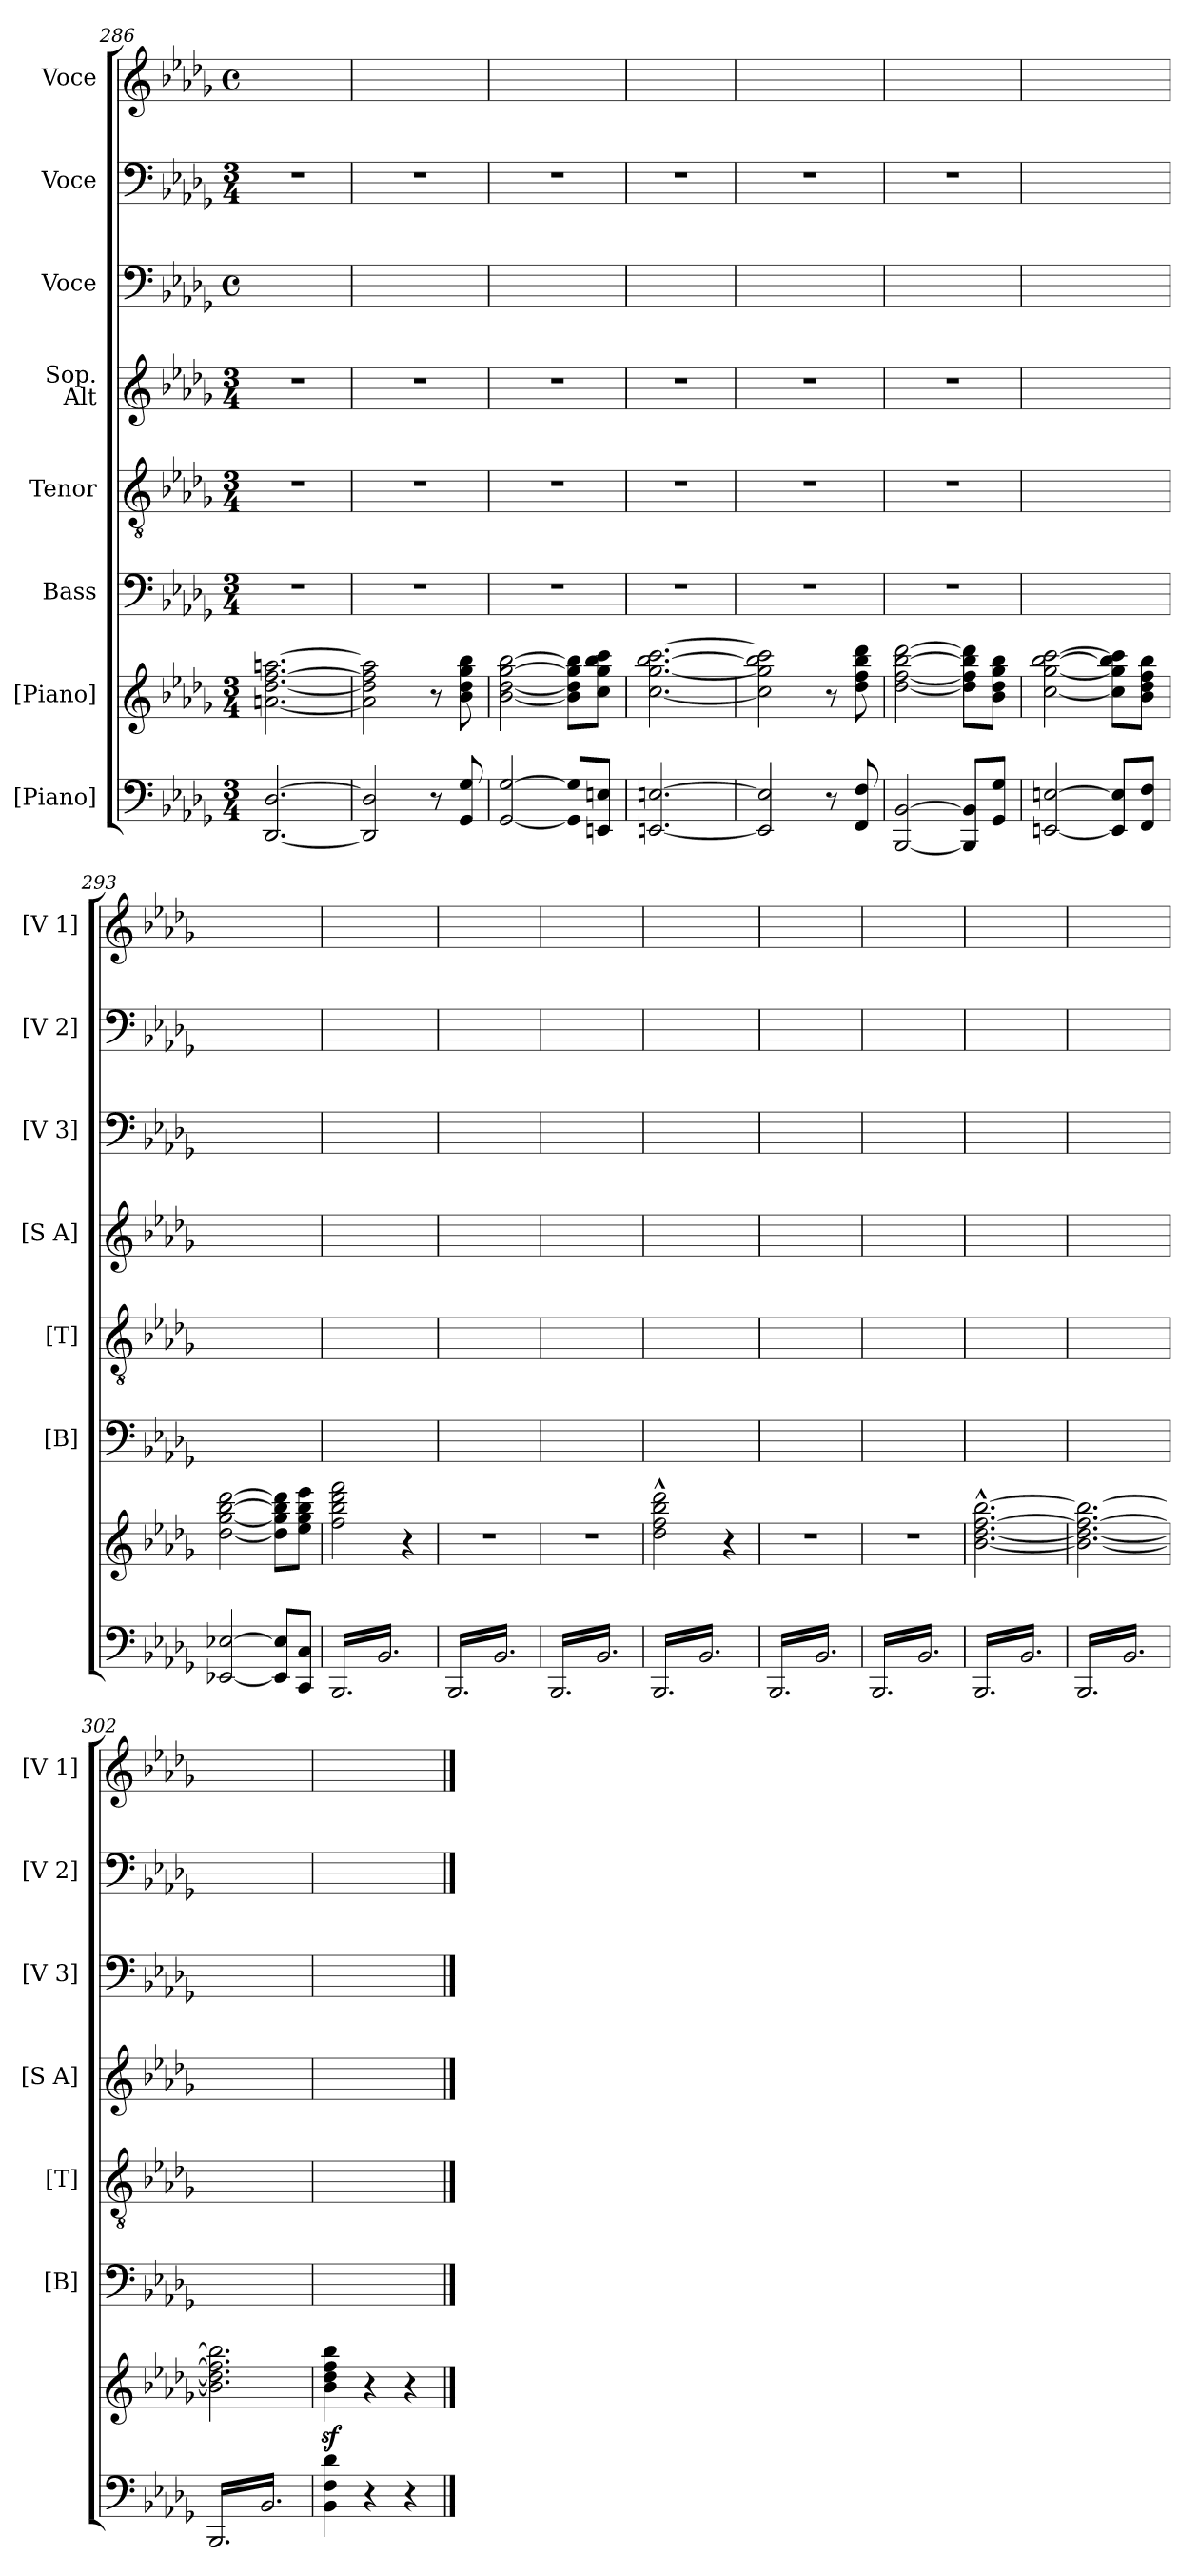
**kern	**kern	**kern	**kern	**kern	**kern	**kern	**kern
*part8	*part7	*part6	*part5	*part4	*part3	*part2	*part1
*staff8	*staff7	*staff6	*staff5	*staff4	*staff3	*staff2	*staff1
*I"[Piano]	*I"[Piano]	*I"Bass	*I"Tenor	*I"Sop.\nAlt	*I"Voce	*I"Voce	*I"Voce
*	*	*I'[B]	*I'[T]	*I'[S A]	*I'[V 3]	*I'[V 2]	*I'[V 1]
*clefF4	*clefG2	*clefF4	*clefGv2	*clefG2	*clefF4	*clefF4	*clefG2
*k[b-e-a-d-g-]	*k[b-e-a-d-g-]	*k[b-e-a-d-g-]	*k[b-e-a-d-g-]	*k[b-e-a-d-g-]	*k[b-e-a-d-g-]	*k[b-e-a-d-g-]	*k[b-e-a-d-g-]
*M3/4	*M3/4	*M3/4	*M3/4	*M3/4	*M4/4	*M3/4	*M4/4
*	*	*	*	*	*met(c)	*	*met(c)
=286	=286	=286	=286	=286	=286	=286	=286
[2.DD-/ [2.D-/	[2.an\ [2.dd-\ [2.ff\ [2.aan\	2.r	2.r	2.r	2.r	2.r	2.r
=287	=287	=287	=287	=287	=287	=287	=287
2DD-]/ 2D-]/	2a]\ 2dd-]\ 2ff]\ 2aa]\	2.r	2.r	2.r	2.r	2.r	2.r
8r	8r	.	.	.	.	.	.
8GG-/ 8G-/	8b-\ 8dd-\ 8gg-\ 8bb-\	.	.	.	.	.	.
=288	=288	=288	=288	=288	=288	=288	=288
[2GG-/ [2G-/	[2b-\ [2dd-\ [2gg-\ [2bb-\	2.r	2.r	2.r	2.r	2.r	2.r
8GG-]/ 8G-]/L	8b-]\ 8dd-]\ 8gg-]\ 8bb-]\L	.	.	.	.	.	.
8EEn/ 8En/J	8cc\ 8gg-\ 8bb-\ 8ccc\J	.	.	.	.	.	.
=289	=289	=289	=289	=289	=289	=289	=289
[2.EEn/ [2.En/	[2.cc\ [2.gg-\ [2.bb-\ [2.ccc\	2.r	2.r	2.r	2.r	2.r	2.r
=290	=290	=290	=290	=290	=290	=290	=290
2EE]/ 2E]/	2cc]\ 2gg-]\ 2bb-]\ 2ccc]\	2.r	2.r	2.r	2.r	2.r	2.r
8r	8r	.	.	.	.	.	.
8FF/ 8F/	8dd-\ 8ff\ 8bb-\ 8ddd-\	.	.	.	.	.	.
=291	=291	=291	=291	=291	=291	=291	=291
[2BBB-/ [2BB-/	[2dd-\ [2ff\ [2bb-\ [2ddd-\	2.r	2.r	2.r	2.r	2.r	2.r
8BBB-]/ 8BB-]/L	8dd-]\ 8ff]\ 8bb-]\ 8ddd-]\L	.	.	.	.	.	.
8GG-/ 8G-/J	8b-\ 8dd-\ 8gg-\ 8bb-\J	.	.	.	.	.	.
=292	=292	=292	=292	=292	=292	=292	=292
[2EEn/ [2En/	[2cc\ [2gg-\ [2bb-\ [2ccc\	2.ryy	2.ryy	2.ryy	2.ryy	2.ryy	2.ryy
8EE]/ 8E]/L	8cc]\ 8gg-]\ 8bb-]\ 8ccc]\L	.	.	.	.	.	.
8FF/ 8F/J	8b-\ 8dd-\ 8ff\ 8bb-\J	.	.	.	.	.	.
=293	=293	=293	=293	=293	=293	=293	=293
[2EE-X/ [2E-X/	[2dd-\ [2gg-\ [2bb-\ [2ddd-\	2.ryy	2.ryy	2.ryy	2.ryy	2.ryy	2.ryy
8EE-]/ 8E-]/L	8dd-]\ 8gg-]\ 8bb-]\ 8ddd-]\L	.	.	.	.	.	.
8CC/ 8C/J	8ee-\ 8gg-\ 8bb-\ 8eee-\J	.	.	.	.	.	.
=294	=294	=294	=294	=294	=294	=294	=294
*tremolo	*	*	*	*	*	*	*
16BBB-/LL	2ff\ 2bb-\ 2ddd-\ 2fff\	2.ryy	2.ryy	2.ryy	2.ryy	2.ryy	2.ryy
16BB-/	.	.	.	.	.	.	.
16BBB-/	.	.	.	.	.	.	.
16BB-/	.	.	.	.	.	.	.
16BBB-/	.	.	.	.	.	.	.
16BB-/	.	.	.	.	.	.	.
16BBB-/	.	.	.	.	.	.	.
16BB-/	.	.	.	.	.	.	.
16BBB-/	4r	.	.	.	.	.	.
16BB-/	.	.	.	.	.	.	.
16BBB-/	.	.	.	.	.	.	.
16BB-/JJ	.	.	.	.	.	.	.
=295	=295	=295	=295	=295	=295	=295	=295
16BBB-/LL	2.r	2.ryy	2.ryy	2.ryy	2.ryy	2.ryy	2.ryy
16BB-/	.	.	.	.	.	.	.
16BBB-/	.	.	.	.	.	.	.
16BB-/	.	.	.	.	.	.	.
16BBB-/	.	.	.	.	.	.	.
16BB-/	.	.	.	.	.	.	.
16BBB-/	.	.	.	.	.	.	.
16BB-/	.	.	.	.	.	.	.
16BBB-/	.	.	.	.	.	.	.
16BB-/	.	.	.	.	.	.	.
16BBB-/	.	.	.	.	.	.	.
16BB-/JJ	.	.	.	.	.	.	.
=296	=296	=296	=296	=296	=296	=296	=296
16BBB-/LL	2.r	2.ryy	2.ryy	2.ryy	2.ryy	2.ryy	2.ryy
16BB-/	.	.	.	.	.	.	.
16BBB-/	.	.	.	.	.	.	.
16BB-/	.	.	.	.	.	.	.
16BBB-/	.	.	.	.	.	.	.
16BB-/	.	.	.	.	.	.	.
16BBB-/	.	.	.	.	.	.	.
16BB-/	.	.	.	.	.	.	.
16BBB-/	.	.	.	.	.	.	.
16BB-/	.	.	.	.	.	.	.
16BBB-/	.	.	.	.	.	.	.
16BB-/JJ	.	.	.	.	.	.	.
=297	=297	=297	=297	=297	=297	=297	=297
16BBB-/LL	2dd-^^\ 2ff^^\ 2bb-^^\ 2ddd-^^\	2.ryy	2.ryy	2.ryy	2.ryy	2.ryy	2.ryy
16BB-/	.	.	.	.	.	.	.
16BBB-/	.	.	.	.	.	.	.
16BB-/	.	.	.	.	.	.	.
16BBB-/	.	.	.	.	.	.	.
16BB-/	.	.	.	.	.	.	.
16BBB-/	.	.	.	.	.	.	.
16BB-/	.	.	.	.	.	.	.
16BBB-/	4r	.	.	.	.	.	.
16BB-/	.	.	.	.	.	.	.
16BBB-/	.	.	.	.	.	.	.
16BB-/JJ	.	.	.	.	.	.	.
=298	=298	=298	=298	=298	=298	=298	=298
16BBB-/LL	2.r	2.ryy	2.ryy	2.ryy	2.ryy	2.ryy	2.ryy
16BB-/	.	.	.	.	.	.	.
16BBB-/	.	.	.	.	.	.	.
16BB-/	.	.	.	.	.	.	.
16BBB-/	.	.	.	.	.	.	.
16BB-/	.	.	.	.	.	.	.
16BBB-/	.	.	.	.	.	.	.
16BB-/	.	.	.	.	.	.	.
16BBB-/	.	.	.	.	.	.	.
16BB-/	.	.	.	.	.	.	.
16BBB-/	.	.	.	.	.	.	.
16BB-/JJ	.	.	.	.	.	.	.
=299	=299	=299	=299	=299	=299	=299	=299
16BBB-/LL	2.r	2.ryy	2.ryy	2.ryy	2.ryy	2.ryy	2.ryy
16BB-/	.	.	.	.	.	.	.
16BBB-/	.	.	.	.	.	.	.
16BB-/	.	.	.	.	.	.	.
16BBB-/	.	.	.	.	.	.	.
16BB-/	.	.	.	.	.	.	.
16BBB-/	.	.	.	.	.	.	.
16BB-/	.	.	.	.	.	.	.
16BBB-/	.	.	.	.	.	.	.
16BB-/	.	.	.	.	.	.	.
16BBB-/	.	.	.	.	.	.	.
16BB-/JJ	.	.	.	.	.	.	.
=300	=300	=300	=300	=300	=300	=300	=300
16BBB-/LL	[2.b-^^\ [>2.dd-^^\ [2.ff^^\ [2.bb-^^\	2.ryy	2.ryy	2.ryy	2.ryy	2.ryy	2.ryy
16BB-/	.	.	.	.	.	.	.
16BBB-/	.	.	.	.	.	.	.
16BB-/	.	.	.	.	.	.	.
16BBB-/	.	.	.	.	.	.	.
16BB-/	.	.	.	.	.	.	.
16BBB-/	.	.	.	.	.	.	.
16BB-/	.	.	.	.	.	.	.
16BBB-/	.	.	.	.	.	.	.
16BB-/	.	.	.	.	.	.	.
16BBB-/	.	.	.	.	.	.	.
16BB-/JJ	.	.	.	.	.	.	.
=301	=301	=301	=301	=301	=301	=301	=301
16BBB-/LL	2.b-_\ 2.dd-_\ 2.ff_\ 2.bb-_\	2.ryy	2.ryy	2.ryy	2.ryy	2.ryy	2.ryy
16BB-/	.	.	.	.	.	.	.
16BBB-/	.	.	.	.	.	.	.
16BB-/	.	.	.	.	.	.	.
16BBB-/	.	.	.	.	.	.	.
16BB-/	.	.	.	.	.	.	.
16BBB-/	.	.	.	.	.	.	.
16BB-/	.	.	.	.	.	.	.
16BBB-/	.	.	.	.	.	.	.
16BB-/	.	.	.	.	.	.	.
16BBB-/	.	.	.	.	.	.	.
16BB-/JJ	.	.	.	.	.	.	.
=302	=302	=302	=302	=302	=302	=302	=302
16BBB-/LL	2.b-]\ 2.dd-]\ 2.ff]\ 2.bb-]\	2.ryy	2.ryy	2.ryy	2.ryy	2.ryy	2.ryy
16BB-/	.	.	.	.	.	.	.
16BBB-/	.	.	.	.	.	.	.
16BB-/	.	.	.	.	.	.	.
16BBB-/	.	.	.	.	.	.	.
16BB-/	.	.	.	.	.	.	.
16BBB-/	.	.	.	.	.	.	.
16BB-/	.	.	.	.	.	.	.
16BBB-/	.	.	.	.	.	.	.
16BB-/	.	.	.	.	.	.	.
16BBB-/	.	.	.	.	.	.	.
16BB-/JJ	.	.	.	.	.	.	.
*Xtremolo	*	*	*	*	*	*	*
=303	=303	=303	=303	=303	=303	=303	=303
4BB-\ 4F\ 4d-\	4b-z\ 4dd-z\ 4ffz\ 4bb-z\	2.ryy	2.ryy	2.ryy	2.ryy	2.ryy	2.ryy
.	.	.	.	.	.	.	.
.	.	.	.	.	.	.	.
.	.	.	.	.	.	.	.
4r	4r	.	.	.	.	.	.
.	.	.	.	.	.	.	.
4r	4r	.	.	.	.	.	.
==	==	==	==	==	==	==	==
*-	*-	*-	*-	*-	*-	*-	*-
